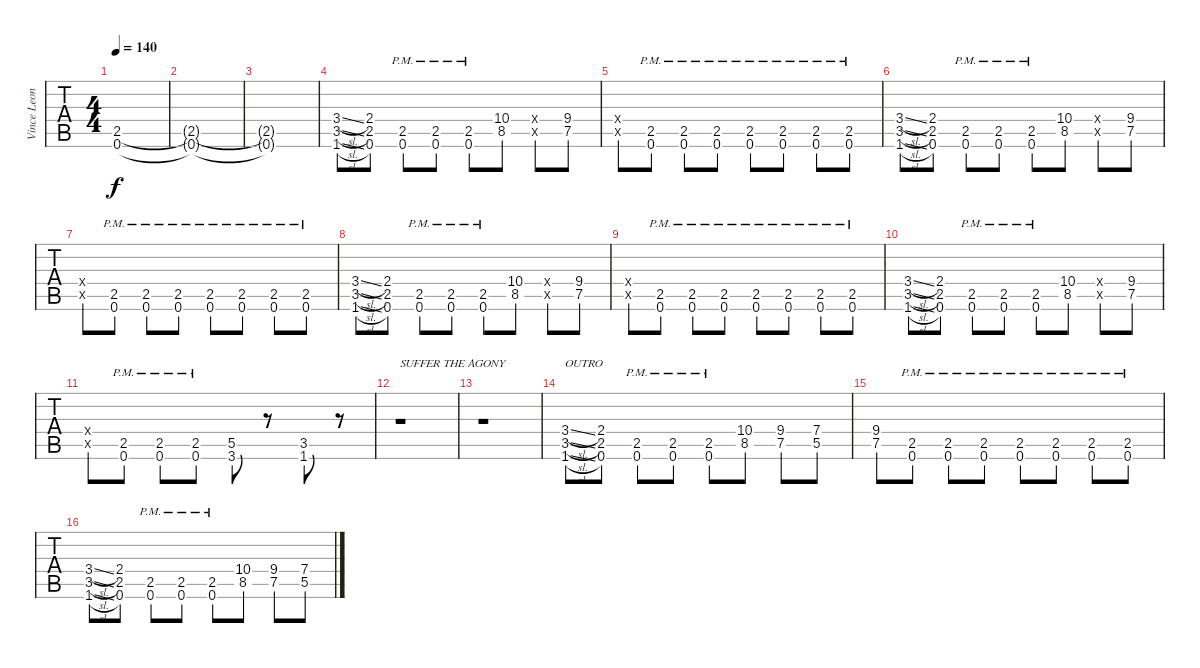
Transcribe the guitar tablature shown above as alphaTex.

\track ("Vince Leonardo" "Vince Leon") {instrument distortionguitar}
\staff {tabs}
\tuning (E4 B3 G3 D3 A2 E2) {hide}
\ts (4 4)
\tempo 140
\clef g2
\ks c
(2.5{t} 0.6{t}).1{dy f} |
(2.5{t} 0.6{t}).1 |
(2.5{t} 0.6{t}).1 |
(3.4{sl} 3.5{sl} 1.6{sl}).8 (2.4 2.5 0.6).8 (2.5{pm} 0.6{pm}).8 (2.5{pm} 0.6{pm}).8 (2.5{pm} 0.6{pm}).8 (10.4 8.5).8 (4.4{x} 2.5{x}).8 (9.4 7.5).8 |
(4.4{x} 2.5{x}).8 (2.5{pm} 0.6{pm}).8 (2.5{pm} 0.6{pm}).8 (2.5{pm} 0.6{pm}).8 (2.5{pm} 0.6{pm}).8 (2.5{pm} 0.6{pm}).8 (2.5{pm} 0.6{pm}).8 (2.5{pm} 0.6{pm}).8 |
(3.4{sl} 3.5{sl} 1.6{sl}).8 (2.4 2.5 0.6).8 (2.5{pm} 0.6{pm}).8 (2.5{pm} 0.6{pm}).8 (2.5{pm} 0.6{pm}).8 (10.4 8.5).8 (0.4{x} 0.5{x}).8 (9.4 7.5).8 |
(0.4{x} 0.5{x}).8 (2.5{pm} 0.6{pm}).8 (2.5{pm} 0.6{pm}).8 (2.5{pm} 0.6{pm}).8 (2.5{pm} 0.6{pm}).8 (2.5{pm} 0.6{pm}).8 (2.5{pm} 0.6{pm}).8 (2.5{pm} 0.6{pm}).8 |
(3.4{sl} 3.5{sl} 1.6{sl}).8 (2.4 2.5 0.6).8 (2.5{pm} 0.6{pm}).8 (2.5{pm} 0.6{pm}).8 (2.5{pm} 0.6{pm}).8 (10.4 8.5).8 (0.4{x} 0.5{x}).8 (9.4 7.5).8 |
(0.4{x} 0.5{x}).8 (2.5{pm} 0.6{pm}).8 (2.5{pm} 0.6{pm}).8 (2.5{pm} 0.6{pm}).8 (2.5{pm} 0.6{pm}).8 (2.5{pm} 0.6{pm}).8 (2.5{pm} 0.6{pm}).8 (2.5{pm} 0.6{pm}).8 |
(3.4{sl} 3.5{sl} 1.6{sl}).8 (2.4 2.5 0.6).8 (2.5{pm} 0.6{pm}).8 (2.5{pm} 0.6{pm}).8 (2.5{pm} 0.6{pm}).8 (10.4 8.5).8 (0.4{x} 0.5{x}).8 (9.4 7.5).8 |
(0.4{x} 0.5{x}).8 (2.5{pm} 0.6{pm}).8 (2.5{pm} 0.6{pm}).8 (2.5{pm} 0.6{pm}).8 (5.5 3.6).8 r.8 (3.5 1.6).8 r.8 |
r.1{txt "SUFFER THE AGONY"} |
r.1 |
(3.4{sl} 3.5{sl} 1.6{sl}).8{txt "OUTRO"} (2.4 2.5 0.6).8 (2.5{pm} 0.6{pm}).8 (2.5{pm} 0.6{pm}).8 (2.5{pm} 0.6{pm}).8 (10.4 8.5).8 (9.4 7.5).8 (7.4 5.5).8 |
(9.4 7.5).8 (2.5{pm} 0.6{pm}).8 (2.5{pm} 0.6{pm}).8 (2.5{pm} 0.6{pm}).8 (2.5{pm} 0.6{pm}).8 (2.5{pm} 0.6{pm}).8 (2.5{pm} 0.6{pm}).8 (2.5{pm} 0.6{pm}).8 |
(3.4{sl} 3.5{sl} 1.6{sl}).8 (2.4 2.5 0.6).8 (2.5{pm} 0.6{pm}).8 (2.5{pm} 0.6{pm}).8 (2.5{pm} 0.6{pm}).8 (10.4 8.5).8 (9.4 7.5).8 (7.4 5.5).8
